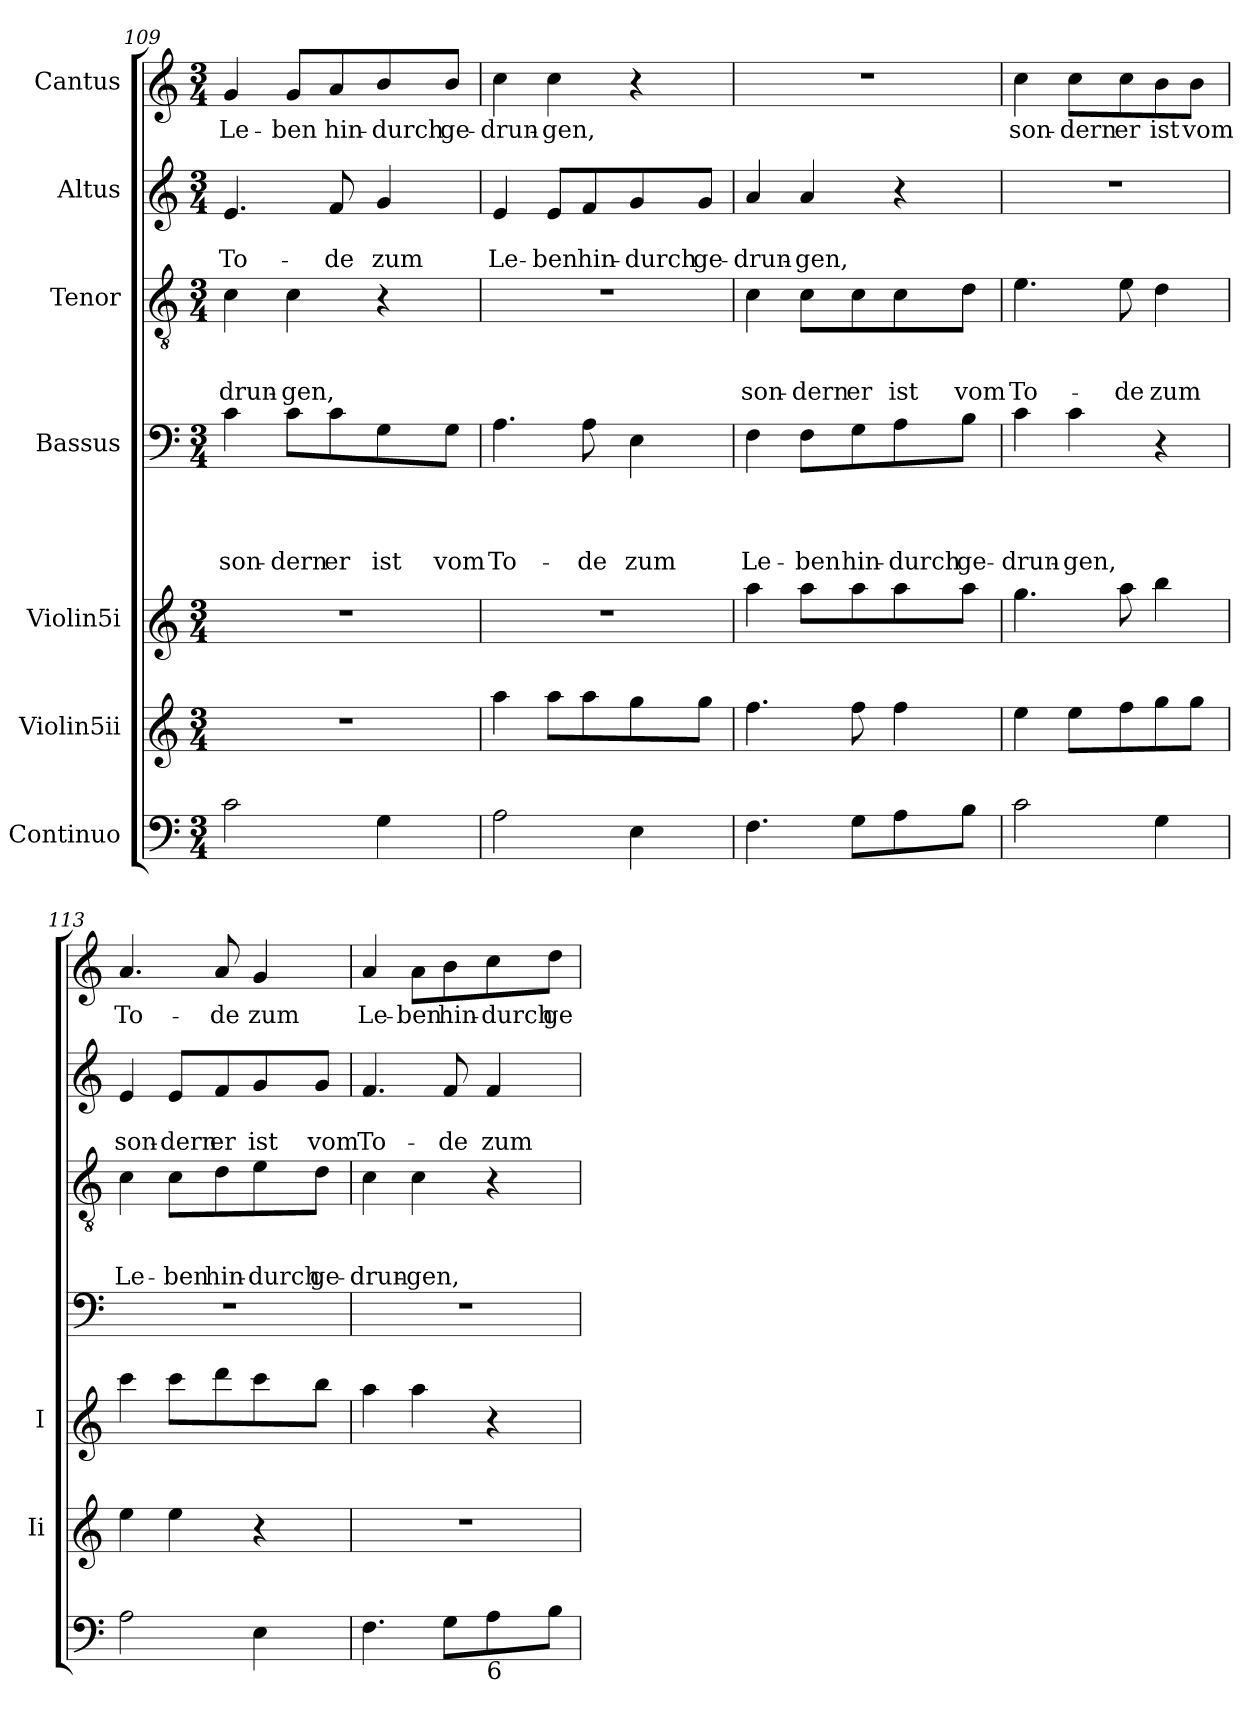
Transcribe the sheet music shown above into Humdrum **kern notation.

**kern	**kern	**kern	**kern	**text	**text	**text	**text	**kern	**text	**text	**text	**kern	**text	**text	**kern	**text
*part7	*part6	*part5	*part4	*part4	*part4	*part4	*part4	*part3	*part3	*part3	*part3	*part2	*part2	*part2	*part1	*part1
*staff7	*staff6	*staff5	*staff4	*staff4	*staff4	*staff4	*staff4	*staff3	*staff3	*staff3	*staff3	*staff2	*staff2	*staff2	*staff1	*staff1
*I"Continuo	*I"Violin5ii	*I"Violin5i	*I"Bassus	*	*	*	*	*I"Tenor	*	*	*	*I"Altus	*	*	*I"Cantus	*
*	*I'Ii	*I'I	*	*	*	*	*	*	*	*	*	*	*	*	*	*
!!LO:LB:g=z
*clefF4	*clefG2	*clefG2	*clefF4	*	*	*	*	*clefGv2	*	*	*	*clefG2	*	*	*clefG2	*
*k[]	*k[]	*k[]	*k[]	*	*	*	*	*k[]	*	*	*	*k[]	*	*	*k[]	*
*C:	*C:	*C:	*C:	*	*	*	*	*C:	*	*	*	*C:	*	*	*C:	*
*M3/4	*M3/4	*M3/4	*M3/4	*	*	*	*	*M3/4	*	*	*	*M3/4	*	*	*M3/4	*
=109	=109	=109	=109	=109	=109	=109	=109	=109	=109	=109	=109	=109	=109	=109	=109	=109
!	!LO:N:vis=1	!LO:N:vis=1	!	!	!	!	!LO:LY:b	!	!	!	!LO:LY:b	!	!	!LO:LY:b	!	!LO:LY:b
2c\	2.r	2.r	4c\	.	.	.	son-	4c\	.	.	-drun-	4.e/	.	To-	4g/	Le-
!	!	!	!	!	!	!	!LO:LY:b	!	!	!	!LO:LY:b	!	!	!	!	!LO:LY:b
.	.	.	8c\L	.	.	.	-dern	4c\	.	.	-gen,	.	.	.	8g/L	-ben
!	!	!	!	!	!	!	!LO:LY:b	!	!	!	!	!	!	!LO:LY:b	!	!LO:LY:b
.	.	.	8c\	.	.	.	er	.	.	.	.	8f/	.	-de	8a/	hin-
!	!	!	!	!	!	!	!LO:LY:b	!	!	!	!	!	!	!LO:LY:b	!	!LO:LY:b
4G\	.	.	8G\	.	.	.	ist	4r	.	.	.	4g/	.	zum	8b/	-durch
!	!	!	!	!	!	!	!LO:LY:b	!	!	!	!	!	!	!	!	!LO:LY:b
.	.	.	8G\J	.	.	.	vom	.	.	.	.	.	.	.	8b/J	ge-
=110	=110	=110	=110	=110	=110	=110	=110	=110	=110	=110	=110	=110	=110	=110	=110	=110
!	!	!LO:N:vis=1	!	!	!	!	!LO:LY:b	!LO:N:vis=1	!	!	!	!	!	!LO:LY:b	!	!LO:LY:b
2A\	4aa\	2.r	4.A\	.	.	.	To-	2.r	.	.	.	4e/	.	Le-	4cc\	-drun-
!	!	!	!	!	!	!	!	!	!	!	!	!	!	!LO:LY:b	!	!LO:LY:b
.	8aa\L	.	.	.	.	.	.	.	.	.	.	8e/L	.	-ben	4cc\	-gen,
!	!	!	!	!	!	!	!LO:LY:b	!	!	!	!	!	!	!LO:LY:b	!	!
.	8aa\	.	8A\	.	.	.	-de	.	.	.	.	8f/	.	hin-	.	.
!	!	!	!	!	!	!	!LO:LY:b	!	!	!	!	!	!	!LO:LY:b	!	!
4E\	8gg\	.	4E\	.	.	.	zum	.	.	.	.	8g/	.	-durch	4r	.
!	!	!	!	!	!	!	!	!	!	!	!	!	!	!LO:LY:b	!	!
.	8gg\J	.	.	.	.	.	.	.	.	.	.	8g/J	.	ge-	.	.
=111	=111	=111	=111	=111	=111	=111	=111	=111	=111	=111	=111	=111	=111	=111	=111	=111
!	!	!	!	!	!	!	!LO:LY:b	!	!	!	!LO:LY:b	!	!	!LO:LY:b	!LO:N:vis=1	!
4.F\	4.ff\	4aa\	4F\	.	.	.	Le-	4c\	.	.	son-	4a/	.	-drun-	2.r	.
!	!	!	!	!	!	!	!LO:LY:b	!	!	!	!LO:LY:b	!	!	!LO:LY:b	!	!
.	.	8aa\L	8F\L	.	.	.	-ben	8c\L	.	.	-dern	4a/	.	-gen,	.	.
!	!	!	!	!	!	!	!LO:LY:b	!	!	!	!LO:LY:b	!	!	!	!	!
8G\L	8ff\	8aa\	8G\	.	.	.	hin-	8c\	.	.	er	.	.	.	.	.
!	!	!	!	!	!	!	!LO:LY:b	!	!	!	!LO:LY:b	!	!	!	!	!
8A\	4ff\	8aa\	8A\	.	.	.	-durch	8c\	.	.	ist	4r	.	.	.	.
!	!	!	!	!	!	!	!LO:LY:b	!	!	!	!LO:LY:b	!	!	!	!	!
8B\J	.	8aa\J	8B\J	.	.	.	ge-	8d\J	.	.	vom	.	.	.	.	.
=112	=112	=112	=112	=112	=112	=112	=112	=112	=112	=112	=112	=112	=112	=112	=112	=112
!	!	!	!	!	!	!	!LO:LY:b	!	!	!	!LO:LY:b	!LO:N:vis=1	!	!	!	!LO:LY:b
2c\	4ee\	4.gg\	4c\	.	.	.	-drun-	4.e\	.	.	To-	2.r	.	.	4cc\	son-
!	!	!	!	!	!	!	!LO:LY:b	!	!	!	!	!	!	!	!	!LO:LY:b
.	8ee\L	.	4c\	.	.	.	-gen,	.	.	.	.	.	.	.	8cc\L	-dern
!	!	!	!	!	!	!	!	!	!	!	!LO:LY:b	!	!	!	!	!LO:LY:b
.	8ff\	8aa\	.	.	.	.	.	8e\	.	.	-de	.	.	.	8cc\	er
!	!	!	!	!	!	!	!	!	!	!	!LO:LY:b	!	!	!	!	!LO:LY:b
4G\	8gg\	4bb\	4r	.	.	.	.	4d\	.	.	zum	.	.	.	8b\	ist
!	!	!	!	!	!	!	!	!	!	!	!	!	!	!	!	!LO:LY:b
.	8gg\J	.	.	.	.	.	.	.	.	.	.	.	.	.	8b\J	vom
=113	=113	=113	=113	=113	=113	=113	=113	=113	=113	=113	=113	=113	=113	=113	=113	=113
!	!	!	!LO:N:vis=1	!	!	!	!	!	!	!	!LO:LY:b	!	!	!LO:LY:b	!	!LO:LY:b
2A\	4ee\	4ccc\	2.r	.	.	.	.	4c\	.	.	Le-	4e/	.	son-	4.a/	To-
!	!	!	!	!	!	!	!	!	!	!	!LO:LY:b	!	!	!LO:LY:b	!	!
.	4ee\	8ccc\L	.	.	.	.	.	8c\L	.	.	-ben	8e/L	.	-dern	.	.
!	!	!	!	!	!	!	!	!	!	!	!LO:LY:b	!	!	!LO:LY:b	!	!LO:LY:b
.	.	8ddd\	.	.	.	.	.	8d\	.	.	hin-	8f/	.	er	8a/	-de
!	!	!	!	!	!	!	!	!	!	!	!LO:LY:b	!	!	!LO:LY:b	!	!LO:LY:b
4E\	4r	8ccc\	.	.	.	.	.	8e\	.	.	-durch	8g/	.	ist	4g/	zum
!	!	!	!	!	!	!	!	!	!	!	!LO:LY:b	!	!	!LO:LY:b	!	!
.	.	8bb\J	.	.	.	.	.	8d\J	.	.	ge-	8g/J	.	vom	.	.
!!LO:PB:g=z
=114	=114	=114	=114	=114	=114	=114	=114	=114	=114	=114	=114	=114	=114	=114	=114	=114
!	!LO:N:vis=1	!	!LO:N:vis=1	!	!	!	!	!	!	!	!LO:LY:b	!	!	!LO:LY:b	!	!LO:LY:b
4.F\	2.r	4aa\	2.r	.	.	.	.	4c\	.	.	-drun-	4.f/	.	To-	4a/	Le-
!	!	!	!	!	!	!	!	!	!	!	!LO:LY:b	!	!	!	!	!LO:LY:b
.	.	4aa\	.	.	.	.	.	4c\	.	.	-gen,	.	.	.	8a\L	-ben
!	!	!	!	!	!	!	!	!	!	!	!	!	!	!LO:LY:b	!	!LO:LY:b
8G\L	.	.	.	.	.	.	.	.	.	.	.	8f/	.	-de	8b\	hin-
!LO:TX:b:t=6	!	!	!	!	!	!	!	!	!	!	!	!	!	!	!	!
!	!	!	!	!	!	!	!	!	!	!	!	!	!	!LO:LY:b	!	!LO:LY:b
8A\	.	4r	.	.	.	.	.	4r	.	.	.	4f/	.	zum	8cc\	-durch
!	!	!	!	!	!	!	!	!	!	!	!	!	!	!	!	!LO:LY:b
8B\J	.	.	.	.	.	.	.	.	.	.	.	.	.	.	8dd\J	ge-
=	=	=	=	=	=	=	=	=	=	=	=	=	=	=	=	=
*-	*-	*-	*-	*-	*-	*-	*-	*-	*-	*-	*-	*-	*-	*-	*-	*-
